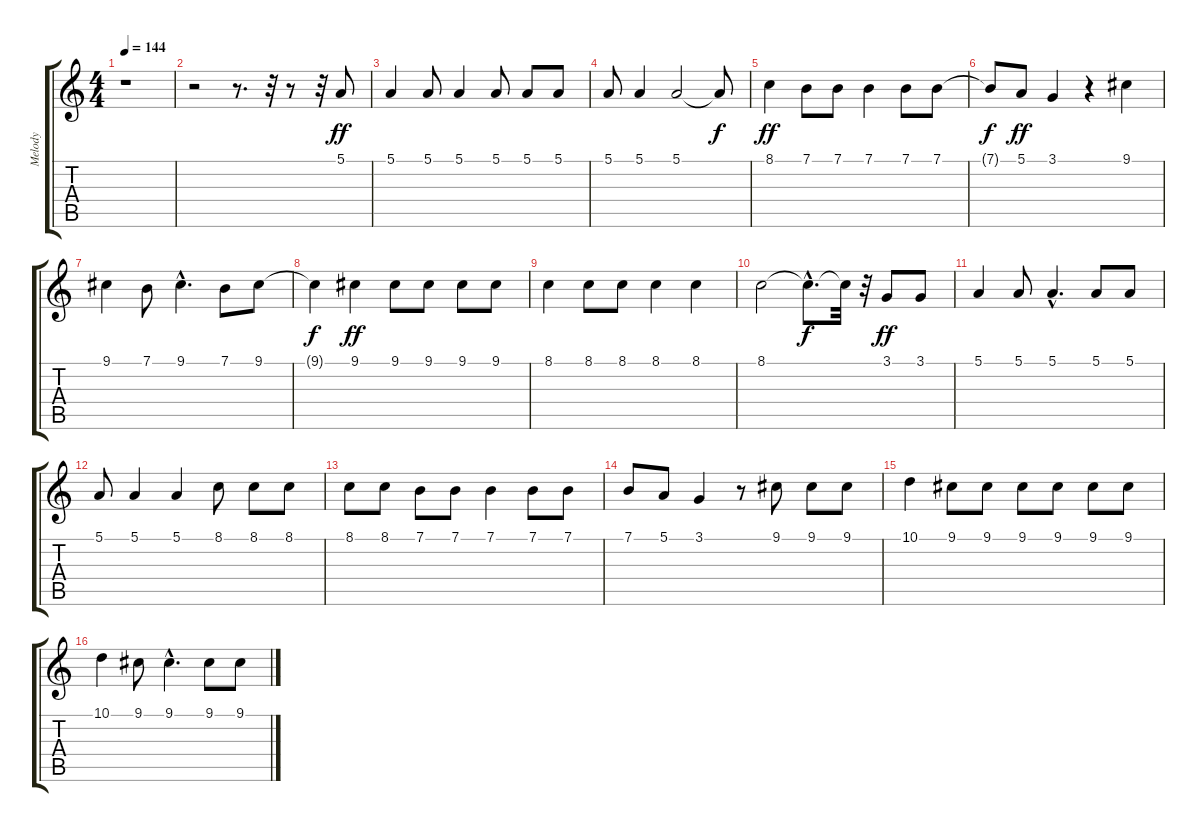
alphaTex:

\track ("Melody " "Melody ") {instrument harmonica}
\staff {score tabs}
\tuning (E4 B3 G3 D3 A2 E2) {hide}
\ts (4 4)
\tempo 144
\clef g2
\ks c
r.1{dy ff} |
r.2 r.8{d} r.32 r.8 r.32 5.1.8 |
5.1.4 5.1.8 5.1.4 5.1.8 5.1.8 5.1.8 |
5.1.8 5.1.4 5.1.2 5.1{t}.8{dy f} |
8.1.4{dy ff} 7.1.8 7.1.8 7.1.4 7.1.8 7.1.8 |
7.1{t}.8{dy f} 5.1.8{dy ff} 3.1.4 r.4 9.1.4 |
9.1.4 7.1.8 9.1{hac}.4{d} 7.1.8 9.1.8 |
9.1{t}.4{dy f} 9.1.4{dy ff} 9.1.8 9.1.8 9.1.8 9.1.8 |
8.1.4 8.1.8 8.1.8 8.1.4 8.1.4 |
8.1.2 8.1{hac t}.8{d dy f} 8.1{t}.32 r.32 3.1.8{dy ff} 3.1.8 |
5.1.4 5.1.8 5.1{hac}.4{d} 5.1.8 5.1.8 |
5.1.8 5.1.4 5.1.4 8.1.8 8.1.8 8.1.8 |
8.1.8 8.1.8 7.1.8 7.1.8 7.1.4 7.1.8 7.1.8 |
7.1.8 5.1.8 3.1.4 r.8 9.1.8 9.1.8 9.1.8 |
10.1.4 9.1.8 9.1.8 9.1.8 9.1.8 9.1.8 9.1.8 |
10.1.4 9.1.8 9.1{hac}.4{d} 9.1.8 9.1.8
